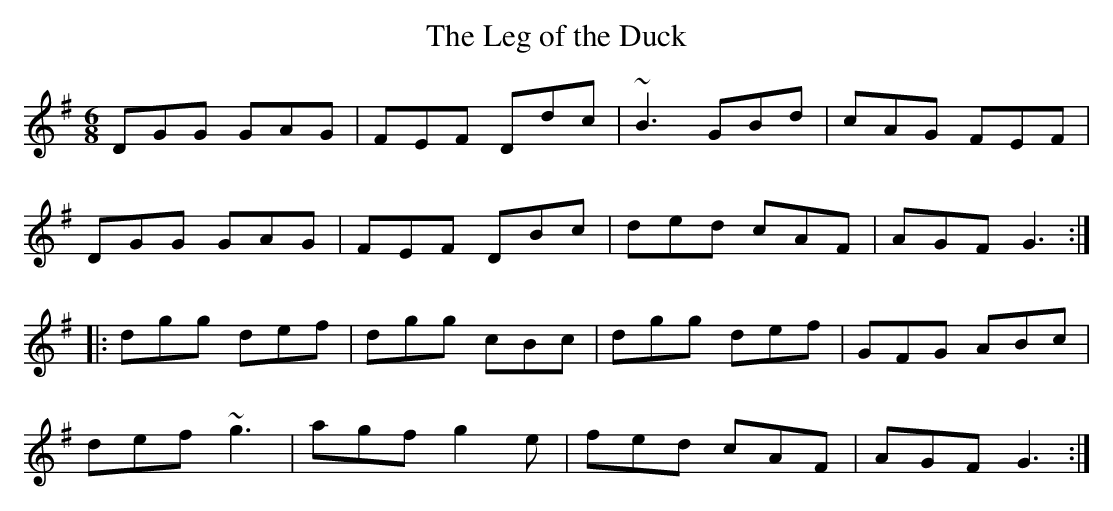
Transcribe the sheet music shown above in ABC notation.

X:1
T:Leg of the Duck, The
M:6/8
L:1/8
K:G
DGG GAG|FEF Ddc|~B3 GBd|cAG FEF|!
DGG GAG|FEF DBc|ded cAF|AGF G3:|!
|:dgg def|dgg cBc|dgg def|GFG ABc|!
def ~g3|agf g2e|fed cAF|AGF G3:|!
